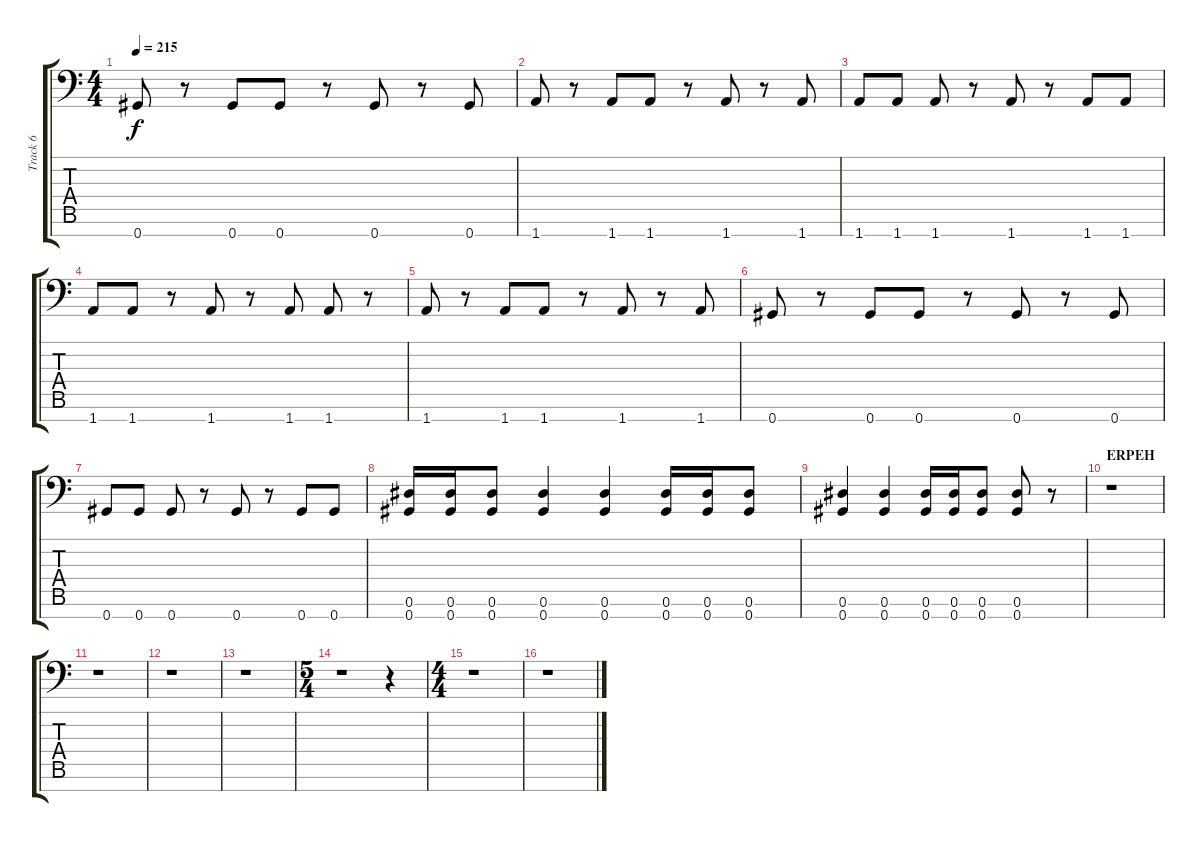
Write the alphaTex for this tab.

\track ("Track 6" "Track 6") {instrument distortionguitar}
\staff {score tabs}
\tuning (Eb4 Bb3 Gb3 Db3 Ab2 Eb2 Ab1) {hide}
\ts (4 4)
\tempo 215
\clef f4
\ks c
0.7.8{dy f} r.8 0.7.8 0.7.8 r.8 0.7.8 r.8 0.7.8 |
1.7.8 r.8 1.7.8 1.7.8 r.8 1.7.8 r.8 1.7.8 |
1.7.8 1.7.8 1.7.8 r.8 1.7.8 r.8 1.7.8 1.7.8 |
1.7.8 1.7.8 r.8 1.7.8 r.8 1.7.8 1.7.8 r.8 |
1.7.8 r.8 1.7.8 1.7.8 r.8 1.7.8 r.8 1.7.8 |
0.7.8 r.8 0.7.8 0.7.8 r.8 0.7.8 r.8 0.7.8 |
0.7.8 0.7.8 0.7.8 r.8 0.7.8 r.8 0.7.8 0.7.8 |
(0.6 0.7).16 (0.6 0.7).16 (0.6 0.7).8 (0.6 0.7).4 (0.6 0.7).4 (0.6 0.7).16 (0.6 0.7).16 (0.6 0.7).8 |
(0.6 0.7).4 (0.6 0.7).4 (0.6 0.7).16 (0.6 0.7).16 (0.6 0.7).8 (0.6 0.7).8 r.8 |
\section ("" "ERPEH")
r.1 |
r.1 |
r.1 |
r.1 |
\ts (5 4)
r.1 r.4 |
\ts (4 4)
r.1 |
r.1
